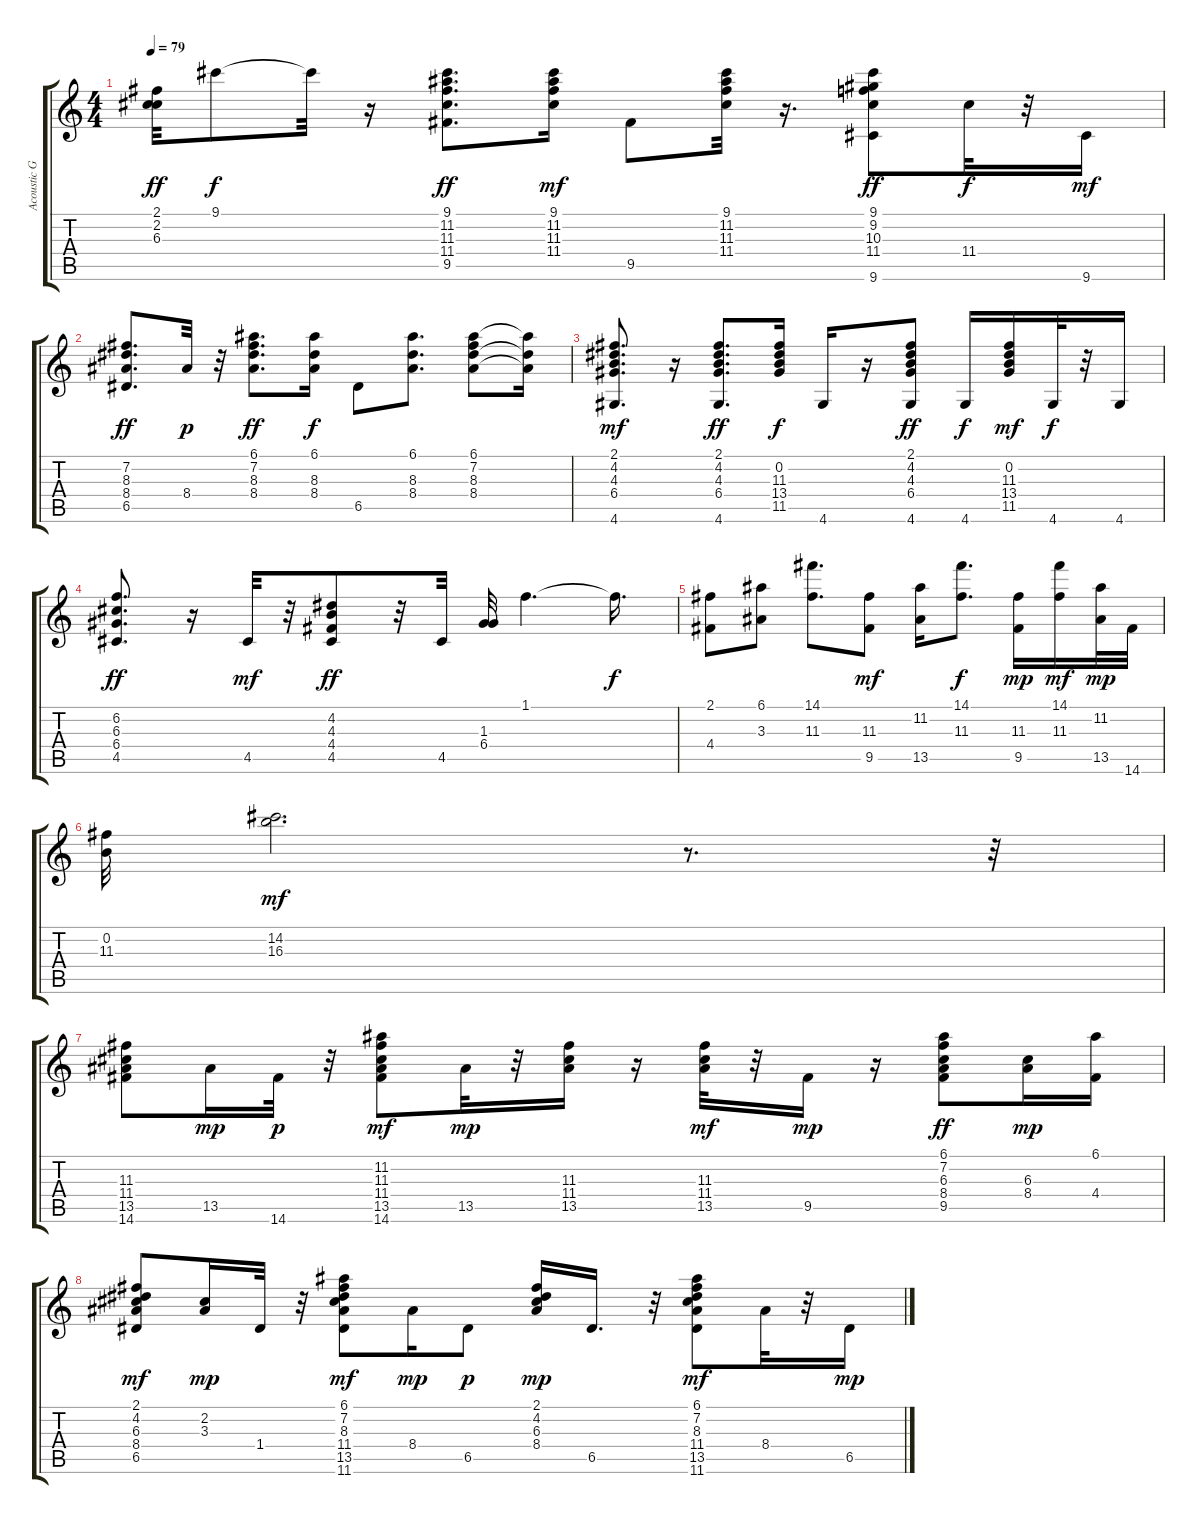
\track ("Acoustic Guitar 2" "Acoustic G") {instrument acousticguitarsteel}
\staff {score tabs}
\tuning (E4 B3 G3 D3 A2 E2) {hide}
\ts (4 4)
\tempo 79
\clef g2
\ks c
(2.1 2.2 6.3).32{dy ff} 9.1.8{dy f} 9.1{t}.32 r.16 (9.1 11.2 11.3 11.4 9.5).8{d dy ff} (9.1 11.2 11.3 11.4).16{dy mf} 9.5.8 (9.1 11.2 11.3 11.4).32 r.16{d} (9.1 9.2 10.3 11.4 9.6).8{dy ff} 11.4.32{dy f} r.32 9.6.16{dy mf} |
(7.2 8.3 8.4 6.5).8{d dy ff} 8.4.32{dy p} r.32 (6.1 7.2 8.3 8.4).8{d dy ff} (6.1 8.3 8.4).16{dy f} 6.5.8 (6.1 8.3 8.4).8{d} (6.1 7.2 8.3 8.4).8 (6.1{t} 8.3{t} 8.4{t}).16 |
(2.1 4.2 4.3 6.4 4.6).8{d dy mf} r.16 (2.1 4.2 4.3 6.4 4.6).8{d dy ff} (0.2 11.3 13.4 11.5).16{dy f} 4.6.16 r.16 (2.1 4.2 4.3 6.4 4.6).8{dy ff} 4.6.16{dy f} (0.2 11.3 13.4 11.5).16{dy mf} 4.6.32{dy f} r.32 4.6.16 |
(6.2 6.3 6.4 4.5).8{d dy ff} r.16 4.5.32{dy mf} r.32 (4.2 4.3 4.4 4.5).8{dy ff} r.32 4.5.32 (1.3 6.4).32 1.1.4{d} 1.1{t}.16{d dy f} |
(2.1 4.4).8 (6.1 3.3).8 (14.1 11.3).8{d} (11.3 9.5).8{dy mf} (11.2 13.5).16 (14.1 11.3).8{d dy f} (11.3 9.5).16{dy mp} (14.1 11.3).16{dy mf} (11.2 13.5).32{dy mp} 14.6.32 |
(0.2 11.3).32 (14.2 16.3).2{d dy mf} r.8{d} r.32 |
(11.3 11.4 13.5 14.6).8 13.5.16{dy mp} 14.6.32{dy p} r.32 (11.2 11.3 11.4 13.5 14.6).8{dy mf} 13.5.32{dy mp} r.32 (11.3 11.4 13.5).16 r.16 (11.3 11.4 13.5).32{dy mf} r.32 9.5.16{dy mp} r.16 (6.1 7.2 6.3 8.4 9.5).8{dy ff} (6.3 8.4).16{dy mp} (6.1 4.4).16 |
(2.1 4.2 6.3 8.4 6.5).8{dy mf} (2.2 3.3).16{dy mp} 1.4.32 r.32 (6.1 7.2 8.3 11.4 13.5 11.6).8{dy mf} 8.4.16{dy mp} 6.5.8{dy p} (2.1 4.2 6.3 8.4).16{dy mp} 6.5.16{d} r.32 (6.1 7.2 8.3 11.4 13.5 11.6).8{dy mf} 8.4.32 r.32 6.5.16{dy mp}
